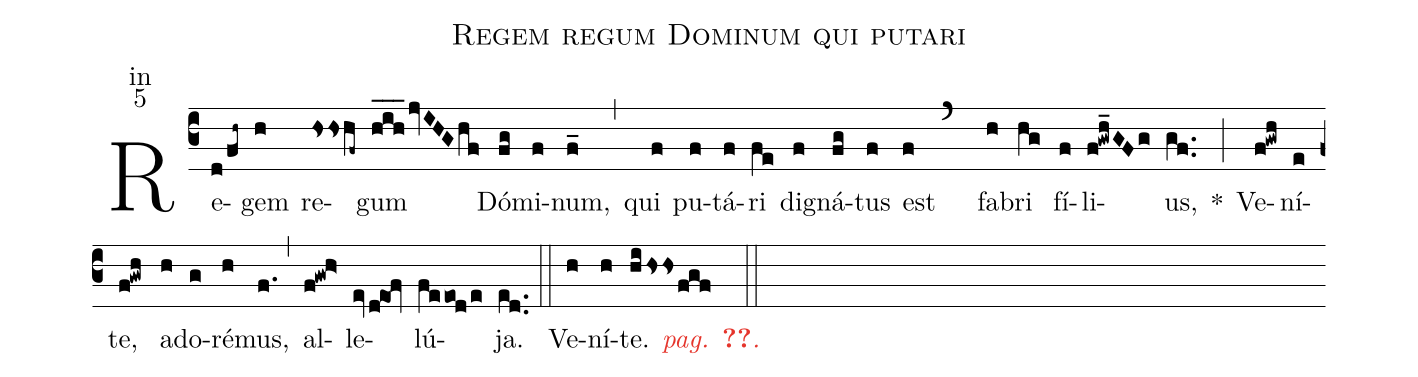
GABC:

name:Regem regum Dominum qui putari;
office-part:in;
mode:5;
%%
(c3) Re(d/fh~)gem(h) re(hsshf~)gum(hih___/jvIHGhf/) Dó(fg)mi(f)num,(f_) (,)
qui(f) pu(f)tá(f)ri(fe) di(f)gná(fg)tus(f) est(f `) fa(h)bri(hg) fí(f)li(f!gwh_GFg)us,(gf..)
<sp>*</sp>(;)
Ve(f!gwh)ní(e)te,(f!gwh) ad(h)o(g)ré(h)mus,(f.) (,)
al(f!gw!h>)le(evd!eo!fv)lú(fe/eod/e)ja.(ed..) (::)
Ve(h)ní(h)t{e}. <c><i>pag. <v>\pageref{M-ORIP5}</v>.</i></c>(hiHssfgf ::)
